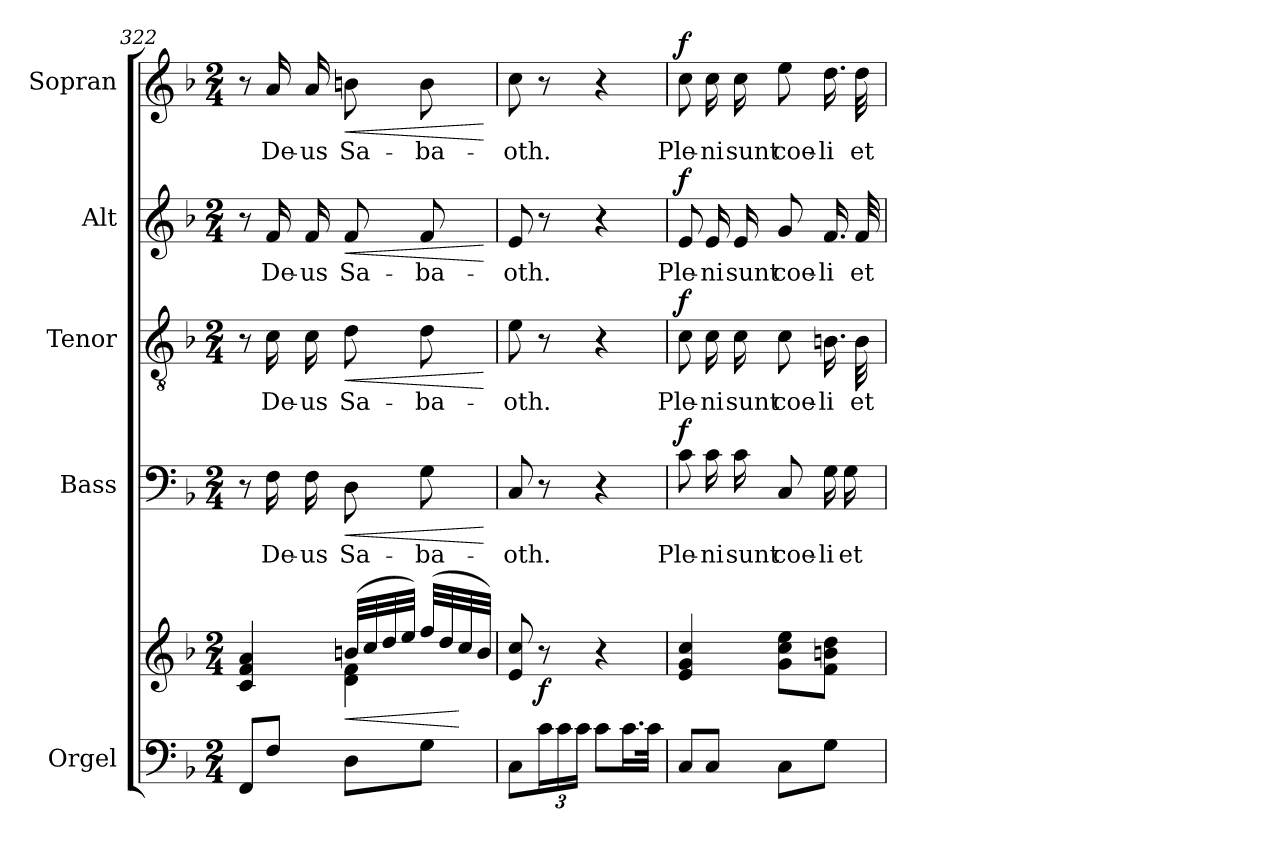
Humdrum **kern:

**kern	**kern	**dynam	**kern	**text	**dynam	**kern	**text	**dynam	**kern	**text	**dynam	**kern	**text	**dynam
*part5	*part5	*part5	*part4	*part4	*part4	*part3	*part3	*part3	*part2	*part2	*part2	*part1	*part1	*part1
*staff6	*staff5	*staff5/6	*staff4	*staff4	*staff4	*staff3	*staff3	*staff3	*staff2	*staff2	*staff2	*staff1	*staff1	*staff1
*I"Orgel	*	*	*I"Bass	*	*	*I"Tenor	*	*	*I"Alt	*	*	*I"Sopran	*	*
*I'Org.	*	*	*I'B.	*	*	*I'T.	*	*	*I'A.	*	*	*I'S.	*	*
*clefF4	*clefG2	*	*clefF4	*	*	*clefGv2	*	*	*clefG2	*	*	*clefG2	*	*
*k[b-]	*k[b-]	*	*k[b-]	*	*	*k[b-]	*	*	*k[b-]	*	*	*k[b-]	*	*
*F:	*F:	*	*F:	*	*	*F:	*	*	*F:	*	*	*F:	*	*
*M2/4	*M2/4	*	*M2/4	*	*	*M2/4	*	*	*M2/4	*	*	*M2/4	*	*
=322	=322	=322	=322	=322	=322	=322	=322	=322	=322	=322	=322	=322	=322	=322
*	*^	*	*	*	*	*	*	*	*	*	*	*	*	*
8FF/L	4c/ 4f/ 4a/	4ryy	.	8r	.	.	8r	.	.	8r	.	.	8r	.	.
!	!	!	!	!	!LO:LY:b	!	!	!LO:LY:b	!	!	!LO:LY:b	!	!	!LO:LY:b	!
8F/J	.	.	.	16F\	De-	.	16c\	De-	.	16f/	De-	.	16a/	De-	.
!	!	!	!	!	!LO:LY:b	!	!	!LO:LY:b	!	!	!LO:LY:b	!	!	!LO:LY:b	!
.	.	.	.	16F\	-us	.	16c\	-us	.	16f/	-us	.	16a/	-us	.
!	!	!	!LO:HP:b	!	!LO:LY:b	!LO:HP:b	!	!LO:LY:b	!LO:HP:b	!	!LO:LY:b	!LO:HP:b	!	!LO:LY:b	!LO:HP:b
8D\L	(>32bn/LLL	4d\ 4f\	<	8D\	Sa-	<	8d\	Sa-	<	8f/	Sa-	<	8bn\	Sa-	<
.	32cc/	.	.	.	.	.	.	.	.	.	.	.	.	.	.
.	32dd/	.	.	.	.	.	.	.	.	.	.	.	.	.	.
.	32ee/JJJ)	.	.	.	.	.	.	.	.	.	.	.	.	.	.
!	!	!	!	!	!LO:LY:b	!	!	!LO:LY:b	!	!	!LO:LY:b	!	!	!LO:LY:b	!
8G\J	(>32ff/LLL	.	.	8G\	-ba-	.	8d\	-ba-	.	8f/	-ba-	.	8b\	-ba-	.
.	32dd/	.	.	.	.	.	.	.	.	.	.	.	.	.	.
.	32cc/	.	[	.	.	.	.	.	.	.	.	.	.	.	.
.	32b/JJJ)	.	.	.	.	.	.	.	.	.	.	.	.	.	.
*	*v	*v	*	*	*	*	*	*	*	*	*	*	*	*	*
.	.	.	.	.	[	.	.	[	.	.	[	.	.	[
=323	=323	=323	=323	=323	=323	=323	=323	=323	=323	=323	=323	=323	=323	=323
!	!	!	!	!LO:LY:b	!	!	!LO:LY:b	!	!	!LO:LY:b	!	!	!LO:LY:b	!
8C\L	8e/ 8cc/	.	8C/	-oth.	.	8e\	-oth.	.	8e/	-oth.	.	8cc\	-oth.	.
!	!	!LO:DY:b	!	!	!	!	!	!	!	!	!	!	!	!
24c\L	8r	f	8r	.	.	8r	.	.	8r	.	.	8r	.	.
24c\	.	.	.	.	.	.	.	.	.	.	.	.	.	.
24c\JJ	.	.	.	.	.	.	.	.	.	.	.	.	.	.
8c\L	4r	.	4r	.	.	4r	.	.	4r	.	.	4r	.	.
16.c\L	.	.	.	.	.	.	.	.	.	.	.	.	.	.
32c\JJk	.	.	.	.	.	.	.	.	.	.	.	.	.	.
=324	=324	=324	=324	=324	=324	=324	=324	=324	=324	=324	=324	=324	=324	=324
!	!	!	!	!LO:LY:b	!LO:DY:a	!	!LO:LY:b	!LO:DY:a	!	!LO:LY:b	!LO:DY:a	!	!LO:LY:b	!LO:DY:a
8C/L	4e/ 4g/ 4cc/	.	8c\	Ple-	f	8c\	Ple-	f	8e/	Ple-	f	8cc\	Ple-	f
!	!	!	!	!LO:LY:b	!	!	!LO:LY:b	!	!	!LO:LY:b	!	!	!LO:LY:b	!
8C/J	.	.	16c\	-ni	.	16c\	-ni	.	16e/	-ni	.	16cc\	-ni	.
!	!	!	!	!LO:LY:b	!	!	!LO:LY:b	!	!	!LO:LY:b	!	!	!LO:LY:b	!
.	.	.	16c\	sunt	.	16c\	sunt	.	16e/	sunt	.	16cc\	sunt	.
!	!	!	!	!LO:LY:b	!	!	!LO:LY:b	!	!	!LO:LY:b	!	!	!LO:LY:b	!
8C\L	8g\ 8cc\ 8ee\L	.	8C/	coe-	.	8c\	coe-	.	8g/	coe-	.	8ee\	coe-	.
!	!	!	!	!LO:LY:b	!	!	!LO:LY:b	!	!	!LO:LY:b	!	!	!LO:LY:b	!
8G\J	8f\ 8bn\ 8dd\J	.	16G\	-li	.	16.Bn\	-li	.	16.f/	-li	.	16.dd\	-li	.
!	!	!	!	!LO:LY:b	!	!	!	!	!	!	!	!	!	!
.	.	.	16G\	et	.	.	.	.	.	.	.	.	.	.
!	!	!	!	!	!	!	!LO:LY:b	!	!	!LO:LY:b	!	!	!LO:LY:b	!
.	.	.	.	.	.	32B\	et	.	32f/	et	.	32dd\	et	.
=	=	=	=	=	=	=	=	=	=	=	=	=	=	=
*-	*-	*-	*-	*-	*-	*-	*-	*-	*-	*-	*-	*-	*-	*-
